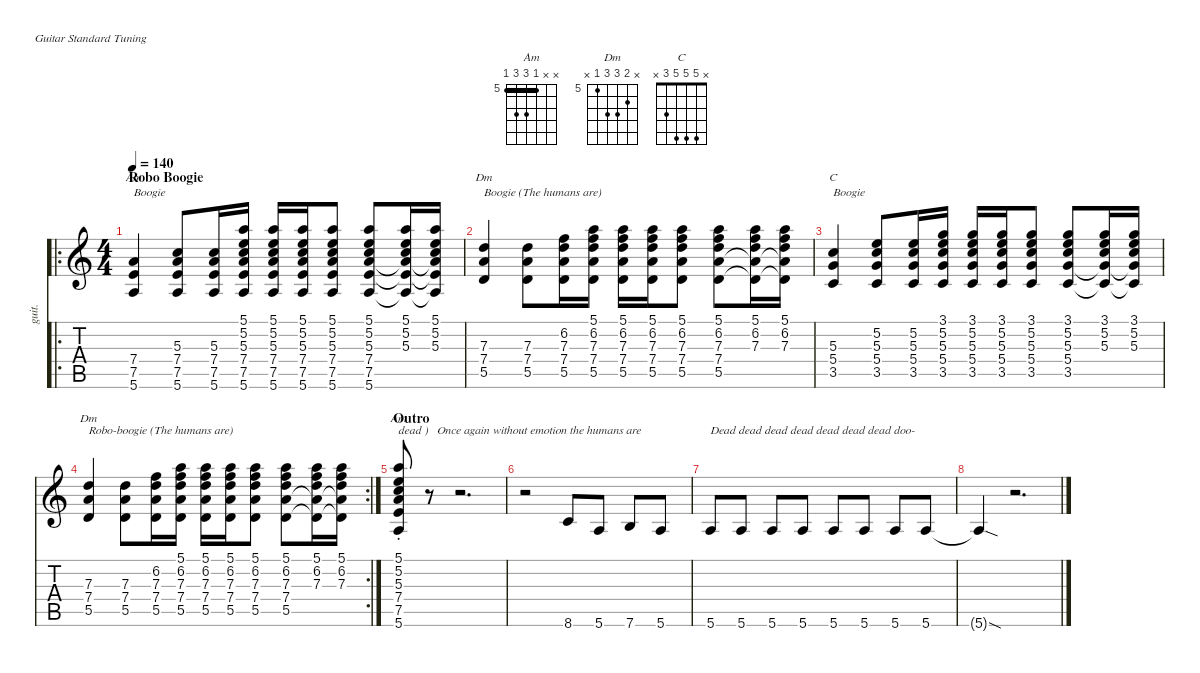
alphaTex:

\defaultSystemsLayout 4
\hideDynamics
\bracketExtendMode nobrackets
\otherSystemsTrackNameOrientation horizontal
\track ("Guitar1,2" "guit.") {defaultSystemsLayout 4 instrument acousticguitarnylon}
\staff {score tabs}
\tuning (E4 B3 G3 D3 A2 E2)
\chord ("Am" 5 5 5 7 7 5) {firstfret 5 showfingering false barre (5 5 5)}
\chord ("Dm" x 6 7 7 5 x) {firstfret 5 showfingering false}
\chord ("Am" x x 5 7 7 5) {firstfret 5 showfingering false barre 5}
\chord ("C" x 5 5 5 3 x) {showfingering false}
\ro
\ts (4 4)
\section ("" "Robo Boogie")
\tempo 140
\clef g2
\ks aminor
(7.4 7.5 5.6).4{ch "Am" txt "Boogie" dy f} (5.3 7.4 7.5 5.6).8{dy mf} (5.3 7.4 7.5 5.6).16{dy f} (5.1 5.2 5.3 7.4 7.5 5.6).16 (5.1 5.2 5.3 7.4 7.5 5.6).16 (5.1 5.2 5.3 7.4 7.5 5.6).16 (5.1 5.2 5.3 7.4 7.5 5.6).8 (5.1 5.2 5.3 7.4 7.5 5.6).8 (5.1 5.2 5.3 7.4{t} 7.5{t} 5.6{t}).16{dy mf} (5.1 5.2 5.3 7.4{t} 7.5{t} 5.6{t}).16 |
(7.3 7.4 5.5).4{ch "Dm" txt "Boogie (The humans are)" dy f} (7.3 7.4 5.5).8 (6.2 7.3 7.4 5.5).16 (5.1 6.2 7.3 7.4 5.5).16 (5.1 6.2 7.3 7.4 5.5).16 (5.1 6.2 7.3 7.4 5.5).16 (5.1 6.2 7.3 7.4 5.5).8 (5.1 6.2 7.3 7.4 5.5).8 (5.1 6.2 7.3 7.4{t} 5.5{t}).16{dy mf} (5.1 6.2 7.3 7.4{t} 5.5{t}).16 |
(5.3 5.4 3.5).4{ch "C" txt "Boogie" dy f} (5.2 5.3 5.4 3.5).8 (5.2 5.3 5.4 3.5).16 (3.1 5.2 5.3 5.4 3.5).16 (3.1 5.2 5.3 5.4 3.5).16 (3.1 5.2 5.3 5.4 3.5).16 (3.1 5.2 5.3 5.4 3.5).8 (3.1 5.2 5.3 5.4 3.5).8 (3.1 5.2 5.3 5.4{t} 3.5{t}).16{dy mf} (3.1 5.2 5.3 5.4{t} 3.5{t}).16 |
\rc 2
(7.3 7.4 5.5).4{ch "Dm" txt "Robo-boogie (The humans are)" dy f} (7.3 7.4 5.5).8 (6.2 7.3 7.4 5.5).16 (5.1 6.2 7.3 7.4 5.5).16 (5.1 6.2 7.3 7.4 5.5).16 (5.1 6.2 7.3 7.4 5.5).16 (5.1 6.2 7.3 7.4 5.5).8 (5.1 6.2 7.3 7.4 5.5).8 (5.1 6.2 7.3 7.4{t} 5.5{t}).16{dy mf} (5.1 6.2 7.3 7.4{t} 5.5{t}).16 |
\section ("" "Outro")
(5.1{st} 5.2{st} 5.3{st} 7.4{st} 7.5{st} 5.6{st}).8{ch "Am" txt "dead )   Once again without emotion the humans are" dy f} r.8 r.2{d} |
r.2 8.6.8 5.6.8 7.6.8 5.6.8 |
5.6.8{txt "Dead dead dead dead dead dead dead doo-" dy mf} 5.6.8 5.6.8 5.6.8 5.6.8 5.6.8 5.6.8 5.6.8 |
5.6{sod t}.4{dy f} r.2{d}
